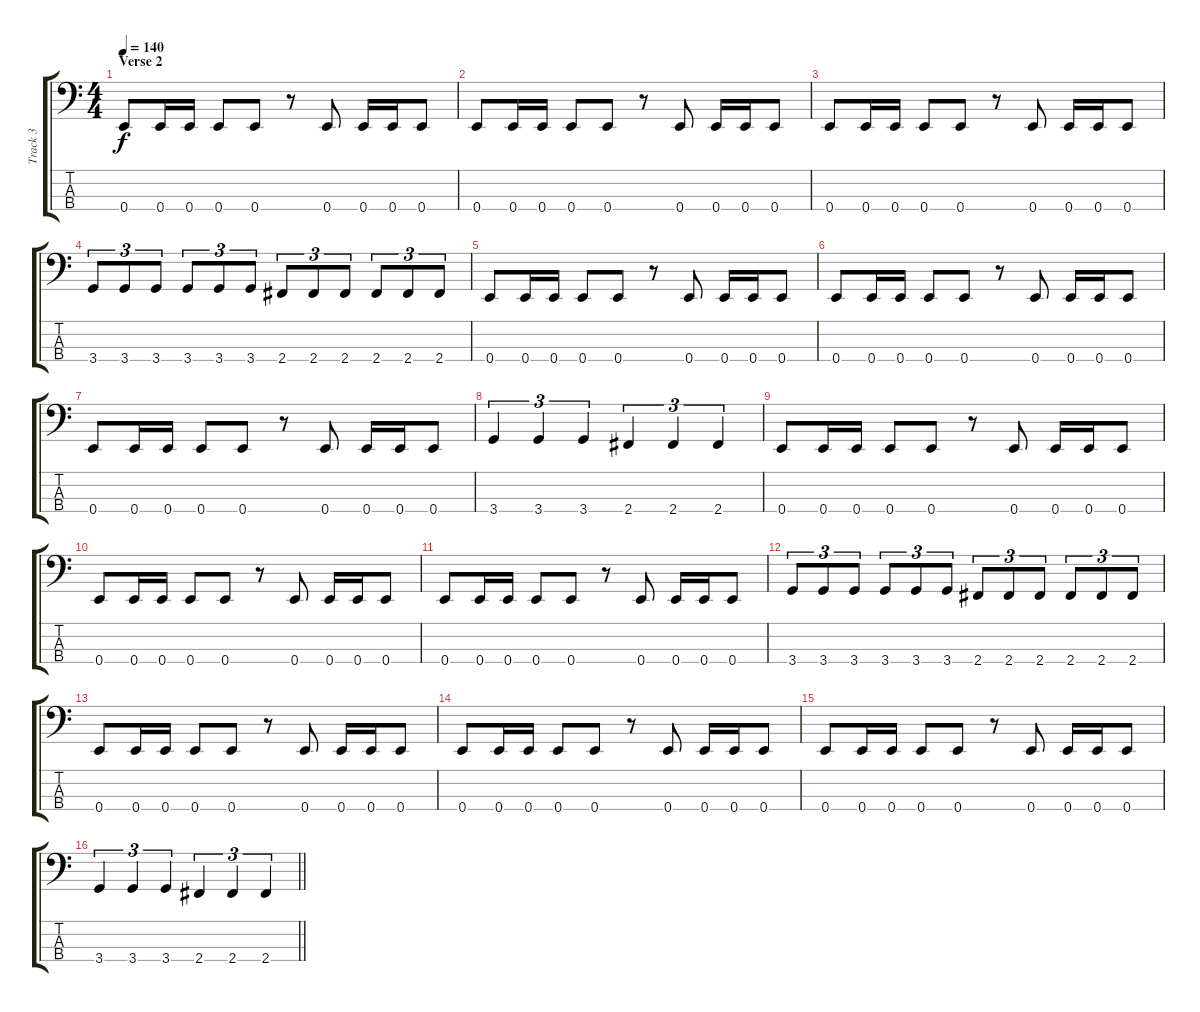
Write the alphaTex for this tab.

\track ("Track 3" "Track 3") {instrument electricbassfinger}
\staff {score tabs}
\tuning (G2 D2 A1 E1) {hide}
\ts (4 4)
\section ("" "Verse 2")
\tempo 140
\clef f4
\ks c
0.4.8{dy f} 0.4.16 0.4.16 0.4.8 0.4.8 r.8 0.4.8 0.4.16 0.4.16 0.4.8 |
0.4.8 0.4.16 0.4.16 0.4.8 0.4.8 r.8 0.4.8 0.4.16 0.4.16 0.4.8 |
0.4.8 0.4.16 0.4.16 0.4.8 0.4.8 r.8 0.4.8 0.4.16 0.4.16 0.4.8 |
3.4.8{tu (3 2)} 3.4.8{tu (3 2)} 3.4.8{tu (3 2)} 3.4.8{tu (3 2)} 3.4.8{tu (3 2)} 3.4.8{tu (3 2)} 2.4.8{tu (3 2)} 2.4.8{tu (3 2)} 2.4.8{tu (3 2)} 2.4.8{tu (3 2)} 2.4.8{tu (3 2)} 2.4.8{tu (3 2)} |
0.4.8 0.4.16 0.4.16 0.4.8 0.4.8 r.8 0.4.8 0.4.16 0.4.16 0.4.8 |
0.4.8 0.4.16 0.4.16 0.4.8 0.4.8 r.8 0.4.8 0.4.16 0.4.16 0.4.8 |
0.4.8 0.4.16 0.4.16 0.4.8 0.4.8 r.8 0.4.8 0.4.16 0.4.16 0.4.8 |
3.4.4{tu (3 2)} 3.4.4{tu (3 2)} 3.4.4{tu (3 2)} 2.4.4{tu (3 2)} 2.4.4{tu (3 2)} 2.4.4{tu (3 2)} |
0.4.8 0.4.16 0.4.16 0.4.8 0.4.8 r.8 0.4.8 0.4.16 0.4.16 0.4.8 |
0.4.8 0.4.16 0.4.16 0.4.8 0.4.8 r.8 0.4.8 0.4.16 0.4.16 0.4.8 |
0.4.8 0.4.16 0.4.16 0.4.8 0.4.8 r.8 0.4.8 0.4.16 0.4.16 0.4.8 |
3.4.8{tu (3 2)} 3.4.8{tu (3 2)} 3.4.8{tu (3 2)} 3.4.8{tu (3 2)} 3.4.8{tu (3 2)} 3.4.8{tu (3 2)} 2.4.8{tu (3 2)} 2.4.8{tu (3 2)} 2.4.8{tu (3 2)} 2.4.8{tu (3 2)} 2.4.8{tu (3 2)} 2.4.8{tu (3 2)} |
0.4.8 0.4.16 0.4.16 0.4.8 0.4.8 r.8 0.4.8 0.4.16 0.4.16 0.4.8 |
0.4.8 0.4.16 0.4.16 0.4.8 0.4.8 r.8 0.4.8 0.4.16 0.4.16 0.4.8 |
0.4.8 0.4.16 0.4.16 0.4.8 0.4.8 r.8 0.4.8 0.4.16 0.4.16 0.4.8 |
\barLineRight lightlight
3.4.4{tu (3 2)} 3.4.4{tu (3 2)} 3.4.4{tu (3 2)} 2.4.4{tu (3 2)} 2.4.4{tu (3 2)} 2.4.4{tu (3 2)}
